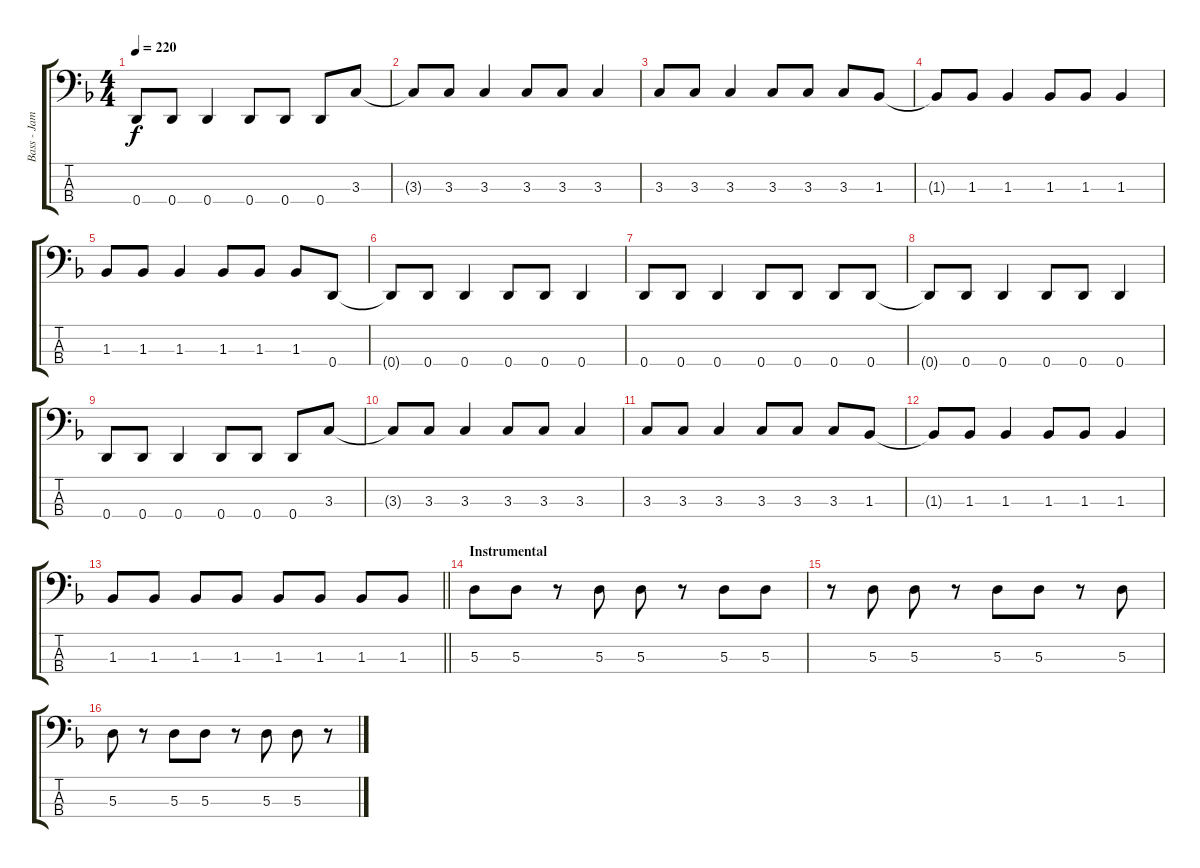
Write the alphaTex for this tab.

\track ("Bass - James Johnston" "Bass - Jam") {instrument electricbassfinger}
\staff {score tabs}
\tuning (G2 D2 A1 D1) {hide}
\ts (4 4)
\tempo 220
\clef f4
\ks dminor
0.4.8{dy f} 0.4.8 0.4.4 0.4.8 0.4.8 0.4.8 3.3.8 |
3.3{t}.8 3.3.8 3.3.4 3.3.8 3.3.8 3.3.4 |
3.3.8 3.3.8 3.3.4 3.3.8 3.3.8 3.3.8 1.3.8 |
1.3{t}.8 1.3.8 1.3.4 1.3.8 1.3.8 1.3.4 |
1.3.8 1.3.8 1.3.4 1.3.8 1.3.8 1.3.8 0.4.8 |
0.4{t}.8 0.4.8 0.4.4 0.4.8 0.4.8 0.4.4 |
0.4.8 0.4.8 0.4.4 0.4.8 0.4.8 0.4.8 0.4.8 |
0.4{t}.8 0.4.8 0.4.4 0.4.8 0.4.8 0.4.4 |
0.4.8 0.4.8 0.4.4 0.4.8 0.4.8 0.4.8 3.3.8 |
3.3{t}.8 3.3.8 3.3.4 3.3.8 3.3.8 3.3.4 |
3.3.8 3.3.8 3.3.4 3.3.8 3.3.8 3.3.8 1.3.8 |
1.3{t}.8 1.3.8 1.3.4 1.3.8 1.3.8 1.3.4 |
\barLineRight lightlight
1.3.8 1.3.8 1.3.8 1.3.8 1.3.8 1.3.8 1.3.8 1.3.8 |
\section ("" "Instrumental")
5.3.8{volume 10} 5.3.8 r.8 5.3.8 5.3.8 r.8 5.3.8 5.3.8 |
r.8 5.3.8 5.3.8 r.8 5.3.8 5.3.8 r.8 5.3.8 |
5.3.8 r.8 5.3.8 5.3.8 r.8 5.3.8 5.3.8 r.8
